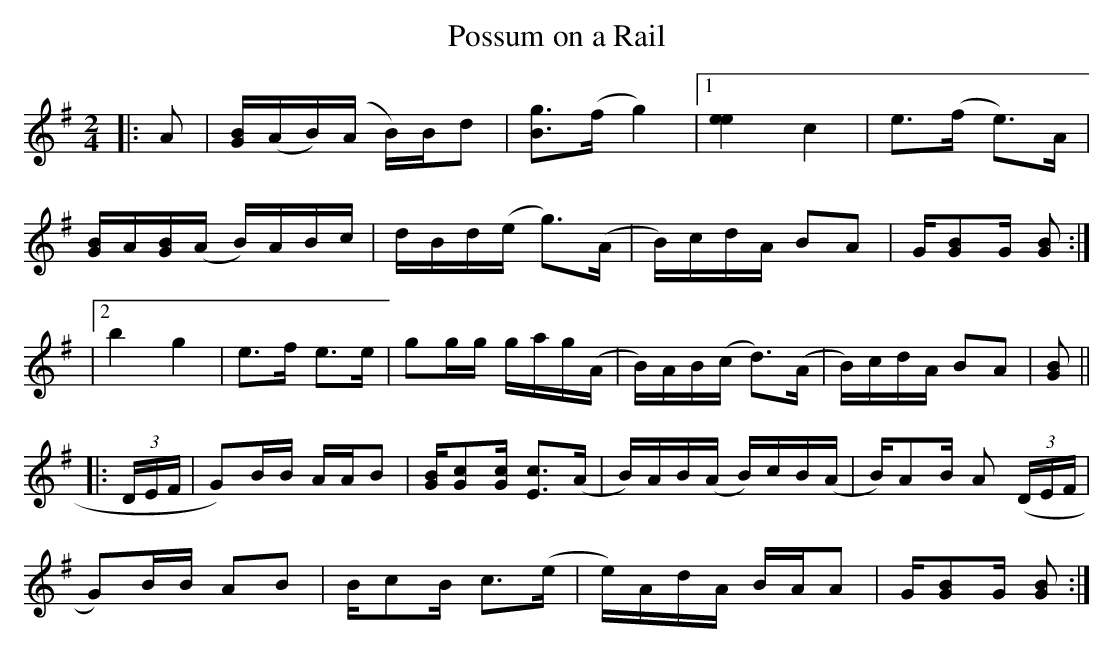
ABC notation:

X:1
T:Possum on a Rail
M:2/4
L:1/8
K:G
|:A|[G/B/](A/B/)(A/ B/)B/d|[Bg]>(f g2)|1 [e2e2] c2|e>(f e>)A|
[G/B/]A/[G/B/](A/ B/)A/B/c/|d/B/d/(e/ g>)(A|B/)c/d/A/ BA|G/[GB]G/ [GB]:|
|2 b2g2|e>f e>e|gg/g/ g/a/g/(A/|B/)A/B/(c/ d>)(A|B/)c/d/A/ BA|[GB]||
|:(3D/E/F/|G)B/B/ A/A/B|[G/B/][Gc][G/c/] [Ec]>(A|B/)A/B/(A/ B/)c/B/(A/|B/)AB/ A ((3D/E/F/|
G)B/B/ AB|B/cB/ c>(e|e/)A/d/A/ B/A/A|G/[GB]G/ [GB]:|
